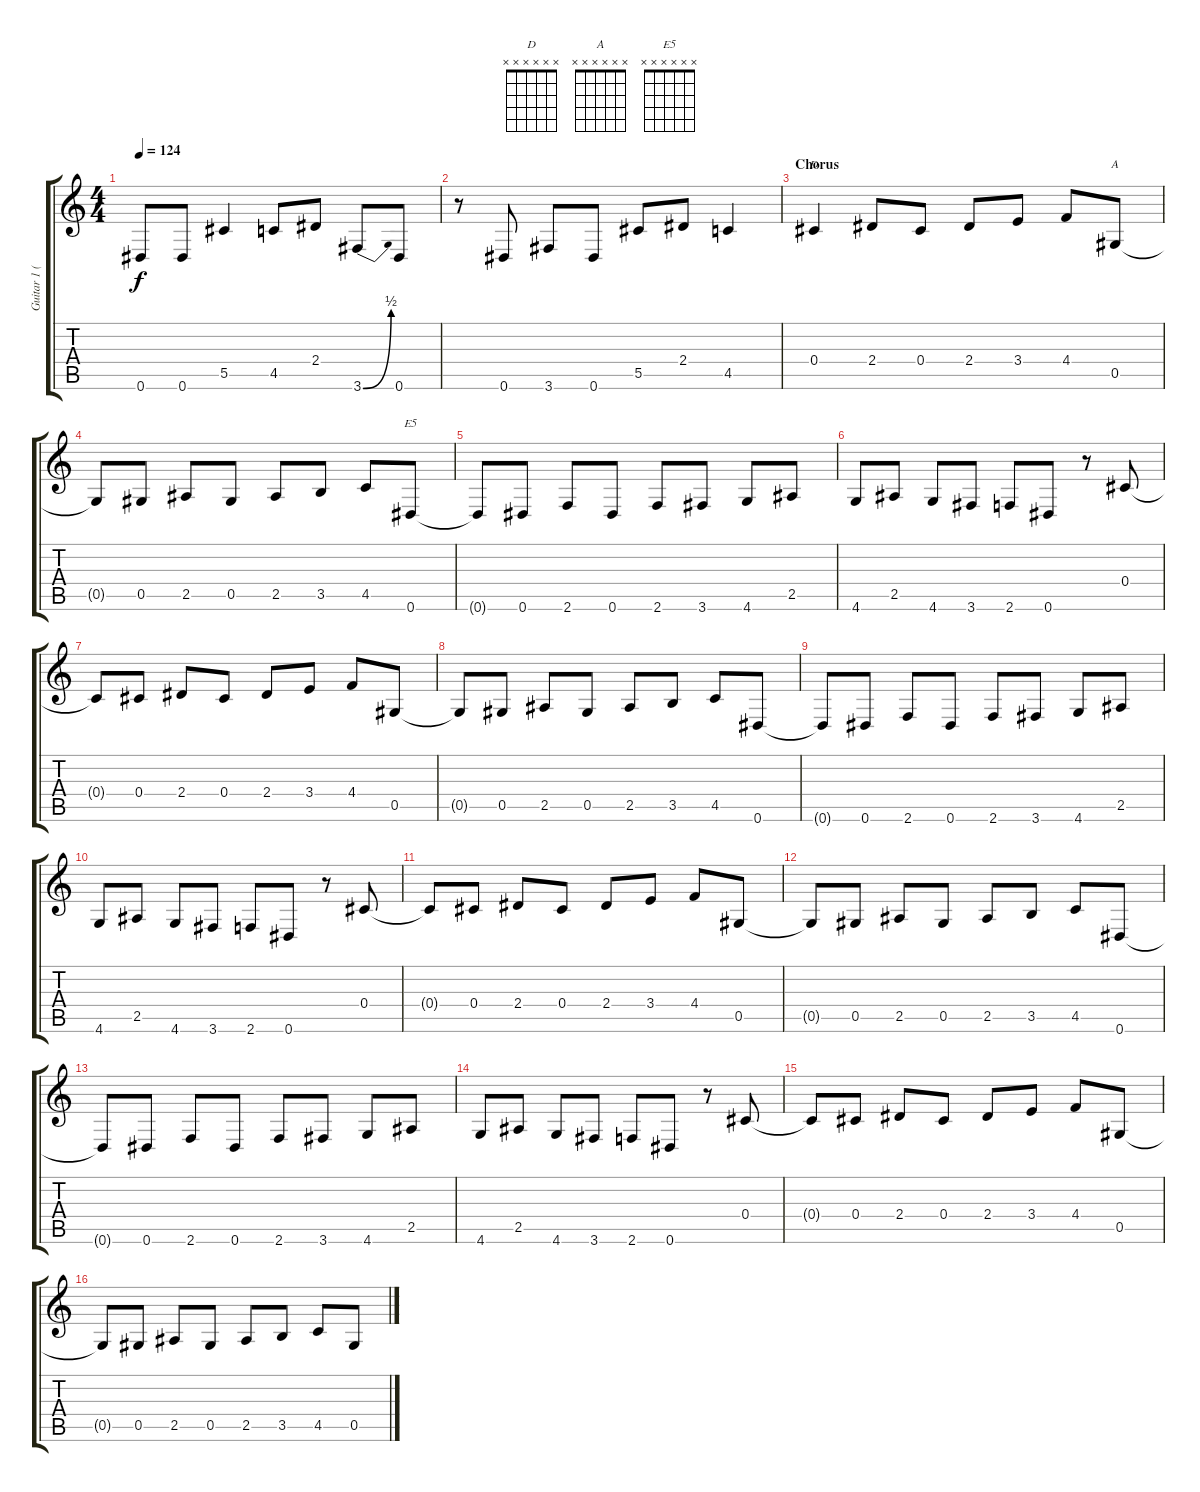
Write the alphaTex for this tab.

\track ("Guitar 1 (Slash)" "Guitar 1 (") {instrument overdrivenguitar}
\staff {score tabs}
\tuning (Eb4 Bb3 Gb3 Db3 Ab2 Eb2) {hide}
\chord ("D" x x x x x x) {firstfret 0}
\chord ("A" x x x x x x) {firstfret 0}
\chord ("E5" x x x x x x) {firstfret 0}
\ts (4 4)
\tempo 124
\clef g2
\ks c
0.6.8{dy f} 0.6.8 5.5.4 4.5.8 2.4.8 3.6{be (bend 0 0 60 2)}.8 0.6.8 |
r.8 0.6.8 3.6.8 0.6.8 5.5.8 2.4.8 4.5.4 |
\section ("" "Chorus")
0.4.4{ch "D"} 2.4.8 0.4.8 2.4.8 3.4.8 4.4.8 0.5.8{ch "A"} |
0.5{t}.8 0.5.8 2.5.8 0.5.8 2.5.8 3.5.8 4.5.8 0.6.8{ch "E5"} |
0.6{t}.8 0.6.8 2.6.8 0.6.8 2.6.8 3.6.8 4.6.8 2.5.8 |
4.6.8 2.5.8 4.6.8 3.6.8 2.6.8 0.6.8 r.8 0.4.8 |
0.4{t}.8 0.4.8 2.4.8 0.4.8 2.4.8 3.4.8 4.4.8 0.5.8 |
0.5{t}.8 0.5.8 2.5.8 0.5.8 2.5.8 3.5.8 4.5.8 0.6.8 |
0.6{t}.8 0.6.8 2.6.8 0.6.8 2.6.8 3.6.8 4.6.8 2.5.8 |
4.6.8 2.5.8 4.6.8 3.6.8 2.6.8 0.6.8 r.8 0.4.8 |
0.4{t}.8 0.4.8 2.4.8 0.4.8 2.4.8 3.4.8 4.4.8 0.5.8 |
0.5{t}.8 0.5.8 2.5.8 0.5.8 2.5.8 3.5.8 4.5.8 0.6.8 |
0.6{t}.8 0.6.8 2.6.8 0.6.8 2.6.8 3.6.8 4.6.8 2.5.8 |
4.6.8 2.5.8 4.6.8 3.6.8 2.6.8 0.6.8 r.8 0.4.8 |
0.4{t}.8 0.4.8 2.4.8 0.4.8 2.4.8 3.4.8 4.4.8 0.5.8 |
0.5{t}.8 0.5.8 2.5.8 0.5.8 2.5.8 3.5.8 4.5.8 0.5.8
